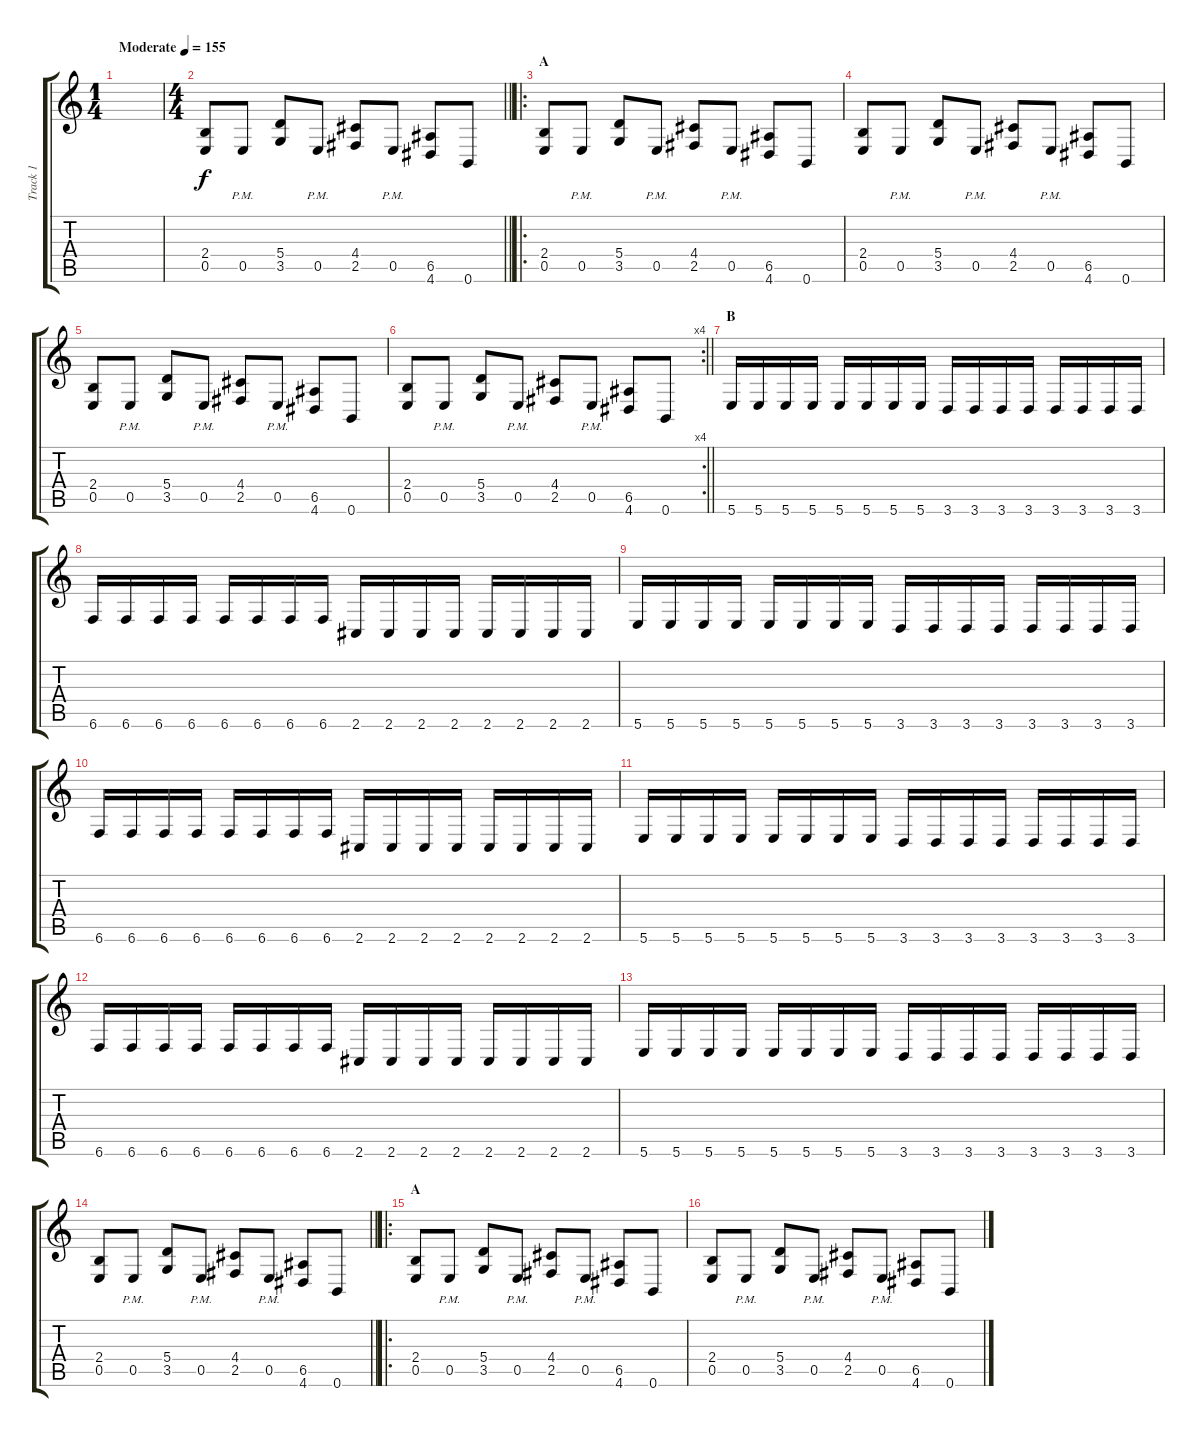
\track ("Track 1" "Track 1") {instrument distortionguitar}
\staff {score tabs}
\tuning (B3 Gb3 D3 A2 E2 B1) {hide}
\ts (1 4)
\tempo (155 "Moderate")
\clef g2
\ks c
|
\ts (4 4)
\barLineRight lightlight
(2.4 0.5).8 0.5{pm}.8 (5.4 3.5).8 0.5{pm}.8 (4.4 2.5).8 0.5{pm}.8 (6.5 4.6).8 0.6.8 |
\ro
\section ("" "A")
(2.4 0.5).8 0.5{pm}.8 (5.4 3.5).8 0.5{pm}.8 (4.4 2.5).8 0.5{pm}.8 (6.5 4.6).8 0.6.8 |
(2.4 0.5).8 0.5{pm}.8 (5.4 3.5).8 0.5{pm}.8 (4.4 2.5).8 0.5{pm}.8 (6.5 4.6).8 0.6.8 |
(2.4 0.5).8 0.5{pm}.8 (5.4 3.5).8 0.5{pm}.8 (4.4 2.5).8 0.5{pm}.8 (6.5 4.6).8 0.6.8 |
\rc 4
\barLineRight lightlight
(2.4 0.5).8 0.5{pm}.8 (5.4 3.5).8 0.5{pm}.8 (4.4 2.5).8 0.5{pm}.8 (6.5 4.6).8 0.6.8 |
\section ("" "B")
5.6.16 5.6.16 5.6.16 5.6.16 5.6.16 5.6.16 5.6.16 5.6.16 3.6.16 3.6.16 3.6.16 3.6.16 3.6.16 3.6.16 3.6.16 3.6.16 |
6.6.16 6.6.16 6.6.16 6.6.16 6.6.16 6.6.16 6.6.16 6.6.16 2.6.16 2.6.16 2.6.16 2.6.16 2.6.16 2.6.16 2.6.16 2.6.16 |
5.6.16 5.6.16 5.6.16 5.6.16 5.6.16 5.6.16 5.6.16 5.6.16 3.6.16 3.6.16 3.6.16 3.6.16 3.6.16 3.6.16 3.6.16 3.6.16 |
6.6.16 6.6.16 6.6.16 6.6.16 6.6.16 6.6.16 6.6.16 6.6.16 2.6.16 2.6.16 2.6.16 2.6.16 2.6.16 2.6.16 2.6.16 2.6.16 |
5.6.16 5.6.16 5.6.16 5.6.16 5.6.16 5.6.16 5.6.16 5.6.16 3.6.16 3.6.16 3.6.16 3.6.16 3.6.16 3.6.16 3.6.16 3.6.16 |
6.6.16 6.6.16 6.6.16 6.6.16 6.6.16 6.6.16 6.6.16 6.6.16 2.6.16 2.6.16 2.6.16 2.6.16 2.6.16 2.6.16 2.6.16 2.6.16 |
5.6.16 5.6.16 5.6.16 5.6.16 5.6.16 5.6.16 5.6.16 5.6.16 3.6.16 3.6.16 3.6.16 3.6.16 3.6.16 3.6.16 3.6.16 3.6.16 |
\barLineRight lightlight
(2.4 0.5).8 0.5{pm}.8 (5.4 3.5).8 0.5{pm}.8 (4.4 2.5).8 0.5{pm}.8 (6.5 4.6).8 0.6.8 |
\ro
\section ("" "A")
(2.4 0.5).8 0.5{pm}.8 (5.4 3.5).8 0.5{pm}.8 (4.4 2.5).8 0.5{pm}.8 (6.5 4.6).8 0.6.8 |
(2.4 0.5).8 0.5{pm}.8 (5.4 3.5).8 0.5{pm}.8 (4.4 2.5).8 0.5{pm}.8 (6.5 4.6).8 0.6.8
